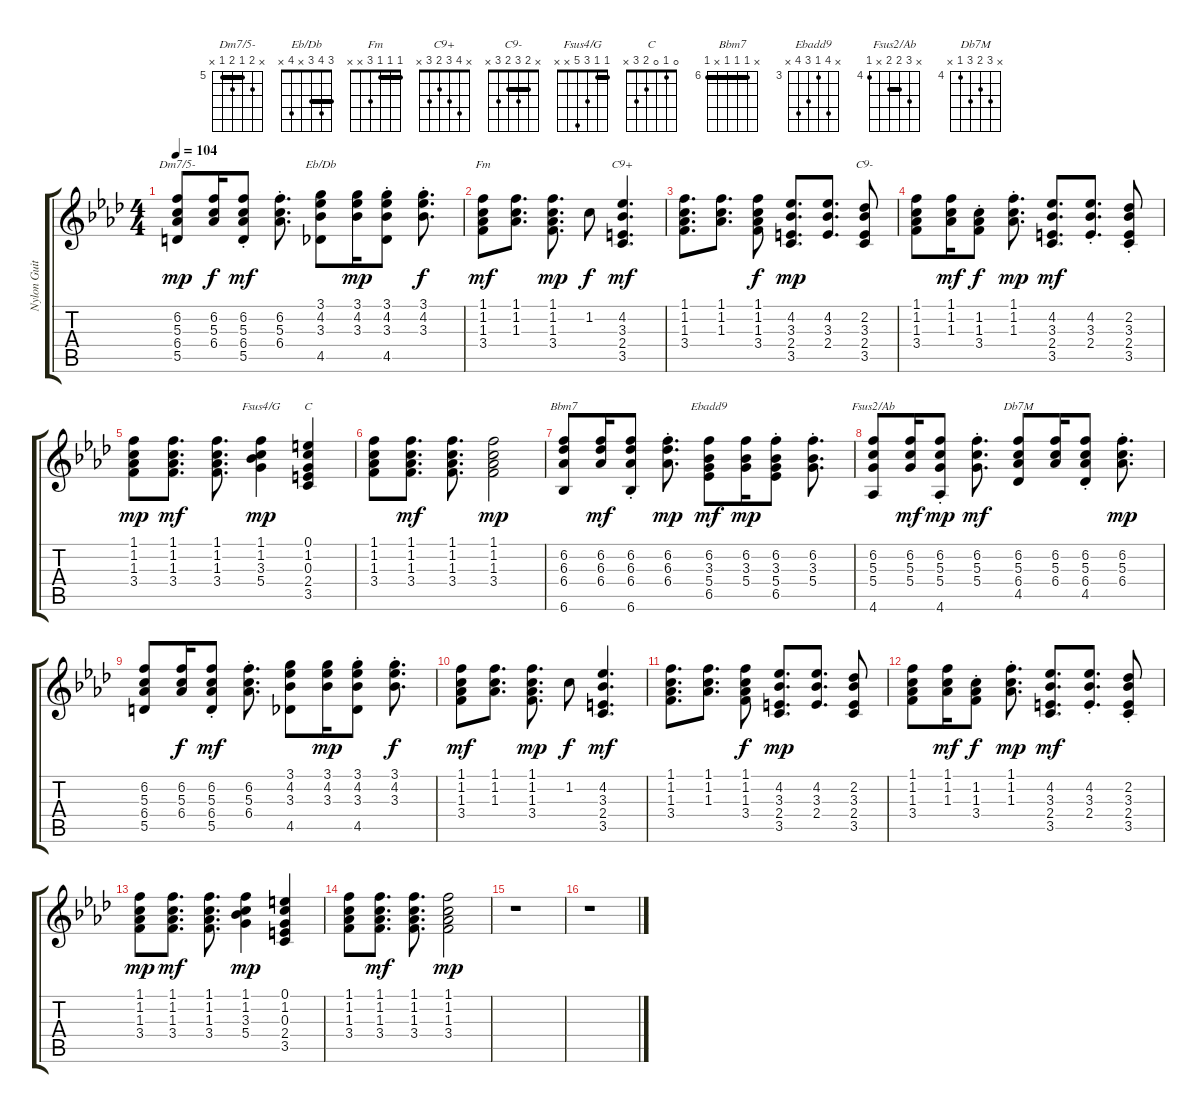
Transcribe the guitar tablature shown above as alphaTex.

\track ("Nylon Guitar" "Nylon Guit") {instrument acousticguitarnylon}
\staff {score tabs}
\tuning (E4 B3 G3 D3 A2 E2) {hide}
\chord ("Dm7/5-" x 6 5 6 5 x) {firstfret 5 barre 5}
\chord ("Eb/Db" 3 4 3 x 4 x) {barre 3}
\chord ("Fm" 1 1 1 3 x x) {barre 1}
\chord ("C9+" x 4 3 2 3 x)
\chord ("C9-" x 2 3 2 3 x) {barre 2}
\chord ("Fsus4/G" 1 1 3 5 x x) {barre 1}
\chord ("C" 0 1 0 2 3 x)
\chord ("Bbm7" x 6 6 6 x 6) {firstfret 6 barre 6}
\chord ("Ebadd9" x 6 3 5 6 x) {firstfret 3}
\chord ("Fsus2/Ab" x 6 5 5 x 4) {firstfret 4 barre 5}
\chord ("Db7M" x 6 5 6 4 x) {firstfret 4}
\ts (4 4)
\tempo 104
\clef g2
\ks ab
(6.2 5.3 6.4 5.5).8{ch "Dm7/5-" dy mp} (6.2 5.3 6.4).16{dy f} (6.2{st} 5.3{st} 6.4{st} 5.5).8{dy mf} (6.2{st} 5.3{st} 6.4{st}).8{d} (3.1 4.2 3.3 4.5).8{ch "Eb/Db"} (3.1 4.2 3.3).16{dy mp} (3.1 4.2{st} 3.3{st} 4.5).8 (3.1 4.2{st} 3.3{st}).8{d dy f} |
(1.1 1.2 1.3 3.4).8{ch "Fm" dy mf} (1.1 1.2 1.3).8{d} (1.1 1.2 1.3 3.4).8{d dy mp} 1.2.8{dy f} (4.2 3.3 2.4 3.5).4{d ch "C9+" dy mf} |
(1.1 1.2 1.3 3.4).8{d} (1.1 1.2 1.3).8{d} (1.1 1.2 1.3 3.4).8{dy f} (4.2 3.3 2.4 3.5).8{d dy mp} (4.2 3.3 2.4).8{d} (2.2 3.3 2.4 3.5).8{ch "C9-"} |
(1.1 1.2 1.3 3.4).8 (1.1 1.2 1.3).16{dy mf} (1.2 1.3{st} 3.4).8{dy f} (1.1 1.2{st} 1.3{st}).8{d dy mp} (4.2 3.3 2.4 3.5).8{d dy mf} (4.2{st} 3.3{st} 2.4{st}).8{d} (2.2{st} 3.3{st} 2.4{st} 3.5).8 |
(1.1 1.2 1.3 3.4).8{dy mp} (1.1 1.2 1.3 3.4).8{d dy mf} (1.1 1.2 1.3 3.4).8{d} (1.1 1.2 3.3 5.4).4{ch "Fsus4/G" dy mp} (0.1 1.2 0.3 2.4 3.5).4{ch "C"} |
(1.1 1.2 1.3 3.4).8 (1.1 1.2 1.3 3.4).8{d dy mf} (1.1 1.2 1.3 3.4).8{d} (1.1 1.2 1.3 3.4).2{dy mp} |
(6.2 6.3 6.4 6.6).8{ch "Bbm7"} (6.2 6.3 6.4).16{dy mf} (6.2{st} 6.3{st} 6.4 6.6).8 (6.2{st} 6.3{st} 6.4).8{d dy mp} (6.2 3.3 5.4 6.5).8{ch "Ebadd9" dy mf} (6.2 3.3 5.4).16{dy mp} (6.2{st} 3.3{st} 5.4{st} 6.5).8 (6.2{st} 3.3{st} 5.4{st}).8{d} |
(6.2 5.3 5.4 4.6).8{ch "Fsus2/Ab"} (6.2 5.3 5.4).16{dy mf} (6.2{st} 5.3{st} 5.4{st} 4.6).8{dy mp} (6.2{st} 5.3{st} 5.4{st}).8{d dy mf} (6.2 5.3 6.4 4.5).8{ch "Db7M"} (6.2 5.3 6.4).16 (6.2{st} 5.3{st} 6.4{st} 4.5).8 (6.2{st} 5.3{st} 6.4{st}).8{d dy mp} |
(6.2 5.3 6.4 5.5).8 (6.2 5.3 6.4).16{dy f} (6.2{st} 5.3{st} 6.4{st} 5.5).8{dy mf} (6.2{st} 5.3{st} 6.4{st}).8{d} (3.1 4.2 3.3 4.5).8 (3.1 4.2 3.3).16{dy mp} (3.1 4.2{st} 3.3{st} 4.5).8 (3.1 4.2{st} 3.3{st}).8{d dy f} |
(1.1 1.2 1.3 3.4).8{dy mf} (1.1 1.2 1.3).8{d} (1.1 1.2 1.3 3.4).8{d dy mp} 1.2.8{dy f} (4.2 3.3 2.4 3.5).4{d dy mf} |
(1.1 1.2 1.3 3.4).8{d} (1.1 1.2 1.3).8{d} (1.1 1.2 1.3 3.4).8{dy f} (4.2 3.3 2.4 3.5).8{d dy mp} (4.2 3.3 2.4).8{d} (2.2 3.3 2.4 3.5).8 |
(1.1 1.2 1.3 3.4).8 (1.1 1.2 1.3).16{dy mf} (1.2 1.3{st} 3.4).8{dy f} (1.1 1.2{st} 1.3{st}).8{d dy mp} (4.2 3.3 2.4 3.5).8{d dy mf} (4.2{st} 3.3{st} 2.4{st}).8{d} (2.2{st} 3.3{st} 2.4{st} 3.5).8 |
(1.1 1.2 1.3 3.4).8{dy mp} (1.1 1.2 1.3 3.4).8{d dy mf} (1.1 1.2 1.3 3.4).8{d} (1.1 1.2 3.3 5.4).4{dy mp} (0.1 1.2 0.3 2.4 3.5).4 |
(1.1 1.2 1.3 3.4).8 (1.1 1.2 1.3 3.4).8{d dy mf} (1.1 1.2 1.3 3.4).8{d} (1.1 1.2 1.3 3.4).2{dy mp} |
r.1 |
r.1
